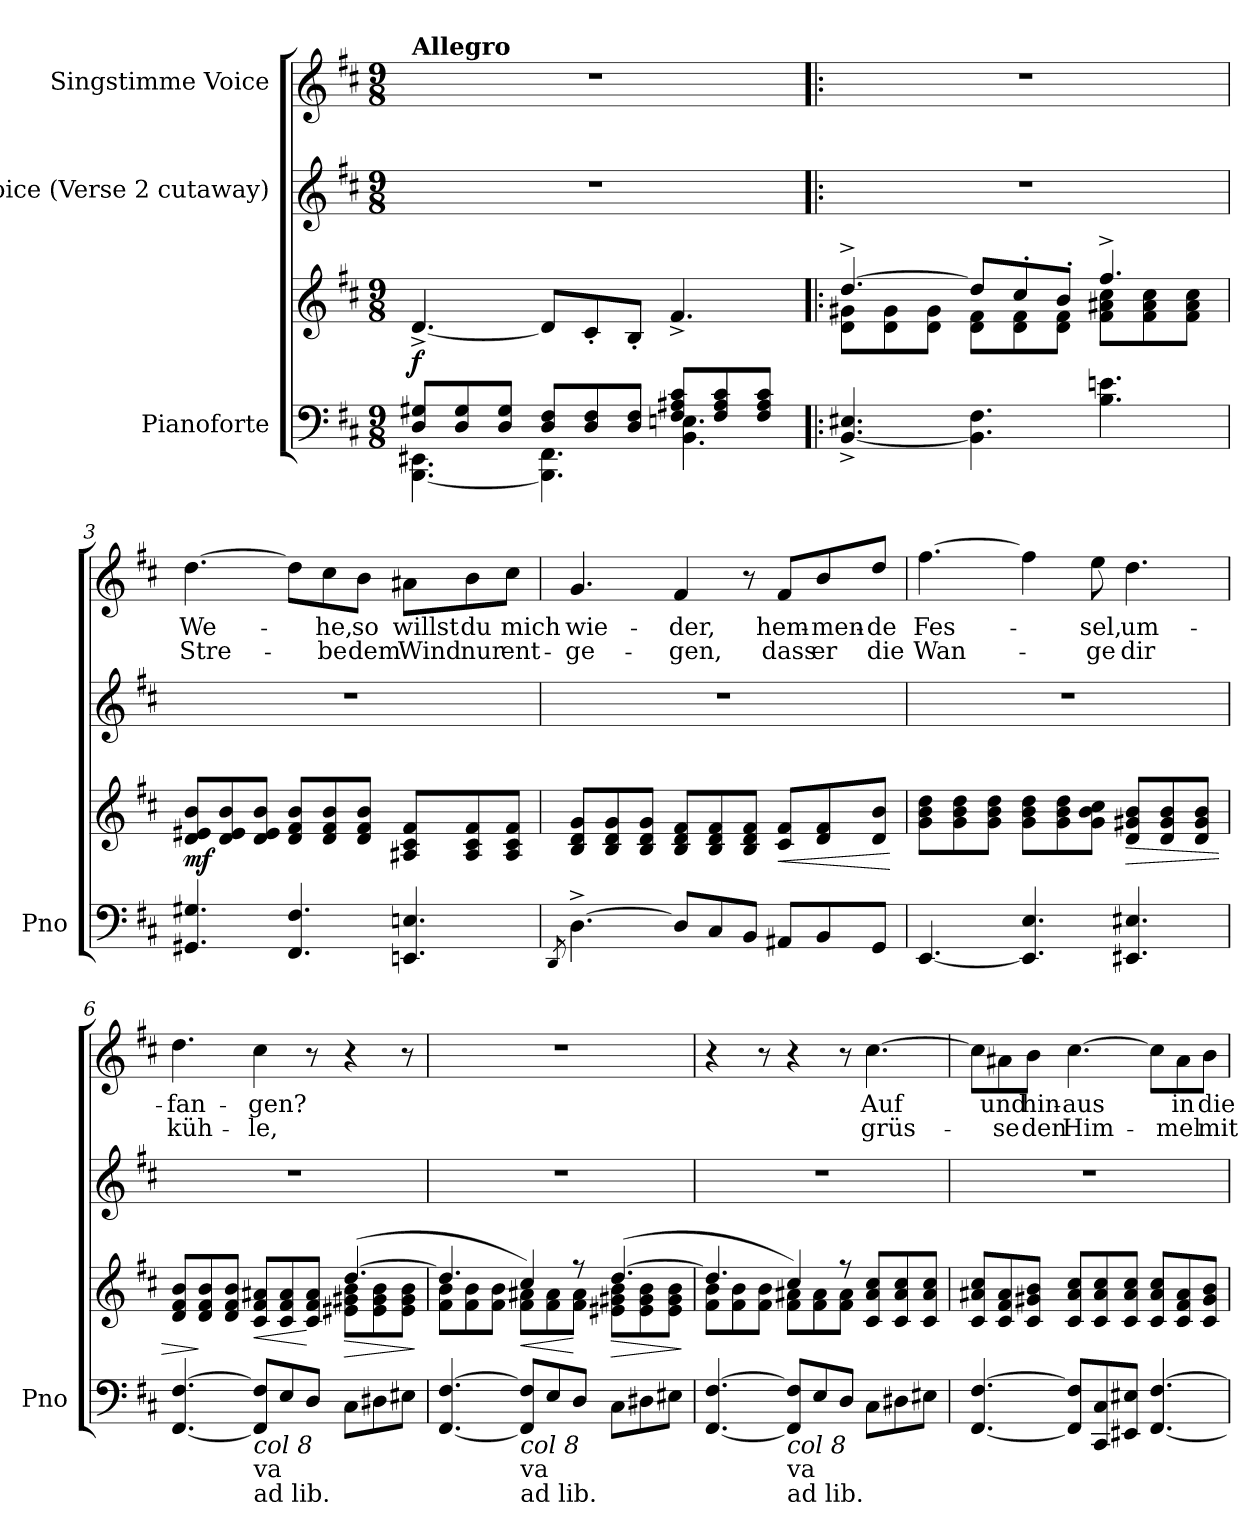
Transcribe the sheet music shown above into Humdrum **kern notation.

**kern	**kern	**dynam	**kern	**kern	**text	**text
*part3	*part3	*part3	*part2	*part1	*part1	*part1
*staff4	*staff3	*staff3/4	*staff2	*staff1	*staff1	*staff1
*I"Pianoforte	*	*	*I"Voice (Verse 2 cutaway)	*I"Singstimme Voice	*	*
*I'Pno	*	*	*	*	*	*
*clefF4	*clefG2	*	*clefG2	*clefG2	*	*
*k[f#c#]	*k[f#c#]	*	*k[f#c#]	*k[f#c#]	*	*
*M9/8	*M9/8	*	*M9/8	*M9/8	*	*
=1	=1	=1	=1	=1	=1	=1
*^	*	*	*	*	*	*
!	!	!	!	!	!LO:TX:a:B:t=Allegro	!	!
!	!	!	!LO:DY:a=2	!	!	!	!
8D/ 8G#X/L	[4.BBB\ 4.EE#X\	[4.d^/	f	8%9r	8%9r	.	.
8D/ 8G#/	.	.	.	.	.	.	.
8D/ 8G#/J	.	.	.	.	.	.	.
8D/ 8F#/L	4.BBB\] 4.FF#\	8d/L]	.	.	.	.	.
8D/ 8F#/	.	8c#'/	.	.	.	.	.
8D/ 8F#/J	.	8B'/J	.	.	.	.	.
8F#/ 8A#X/ 8c#/L	4.BB\ 4.En\	4.f#^/	.	.	.	.	.
8F#/ 8A#/ 8c#/	.	.	.	.	.	.	.
8F#/ 8A#/ 8c#/J	.	.	.	.	.	.	.
*v	*v	*	*	*	*	*	*
=2!|:	=2!|:	=2!|:	=2!|:	=2!|:	=2!|:	=2!|:
*	*^	*	*	*	*	*
[4.BB/^ 4.E#X/^	[4.dd^/	8d\ 8g#X\L	.	8%9r	8%9r	.	.
.	.	8d\ 8g#\	.	.	.	.	.
.	.	8d\ 8g#\J	.	.	.	.	.
4.BB\] 4.F#\	8dd/L]	8d\ 8f#\L	.	.	.	.	.
.	8cc#'/	8d\ 8f#\	.	.	.	.	.
.	8b'/J	8d\ 8f#\J	.	.	.	.	.
4.B\ 4.en\	4.ff#^/	8f#\ 8a#X\ 8cc#\L	.	.	.	.	.
.	.	8f#\ 8a#\ 8cc#\	.	.	.	.	.
.	.	8f#\ 8a#\ 8cc#\J	.	.	.	.	.
!!LO:LB:g=z
=3	=3	=3	=3	=3	=3	=3	=3
!	!	!	!LO:DY:a=2	!	!	!LO:LY:b	!LO:LY:b
*	*v	*v	*	*	*	*	*
4.GG#X/ 4.G#X/	8d/ 8e#X/ 8b/L	mf	8%9r	[4.dd\	We-	Stre-
.	8d/ 8e#/ 8b/	.	.	.	.	.
.	8d/ 8e#/ 8b/J	.	.	.	.	.
4.FF#/ 4.F#/	8d/ 8f#/ 8b/L	.	.	8dd\L]	.	.
!	!	!	!	!	!LO:LY:b	!LO:LY:b
.	8d/ 8f#/ 8b/	.	.	8cc#\	-he,	-be
!	!	!	!	!	!LO:LY:b	!LO:LY:b
.	8d/ 8f#/ 8b/J	.	.	8b\J	so	dem
!	!	!	!	!	!LO:LY:b	!LO:LY:b
4.EEn/ 4.En/	8A#X/ 8c#/ 8f#/L	.	.	8a#X\L	willst	Wind
!	!	!	!	!	!LO:LY:b	!LO:LY:b
.	8A#/ 8c#/ 8f#/	.	.	8b\	du	nur
!	!	!	!	!	!LO:LY:b	!LO:LY:b
.	8A#/ 8c#/ 8f#/J	.	.	8cc#\J	mich	ent-
=4	=4	=4	=4	=4	=4	=4
8qDD/	.	.	.	.	.	.
!	!	!	!	!	!LO:LY:b	!LO:LY:b
[4.D^\	8B/ 8d/ 8g/L	.	8%9r	4.g/	wie-	-ge-
.	8B/ 8d/ 8g/	.	.	.	.	.
.	8B/ 8d/ 8g/J	.	.	.	.	.
!	!	!	!	!	!LO:LY:b	!LO:LY:b
8D/L]	8B/ 8d/ 8f#/L	.	.	4f#/	-der,	-gen,
8C#/	8B/ 8d/ 8f#/	.	.	.	.	.
8BB/J	8B/ 8d/ 8f#/J	.	.	8r	.	.
!	!	!LO:HP:b	!	!	!LO:LY:b	!LO:LY:b
8AA#X/L	8c#/ 8f#/L	<	.	8f#/L	hem-	dass
!	!	!	!	!	!LO:LY:b	!LO:LY:b
8BB/	8d/ 8f#/	.	.	8b/	-men-	er
!	!	!	!	!	!LO:LY:b	!LO:LY:b
8GG/J	8d/ 8b/J	.	.	8dd/J	-de	die
.	.	[	.	.	.	.
=5	=5	=5	=5	=5	=5	=5
!	!	!	!	!	!LO:LY:b	!LO:LY:b
[4.EE/	8g\ 8b\ 8dd\L	.	8%9r	[4.ff#\	Fes-	Wan-
.	8g\ 8b\ 8dd\	.	.	.	.	.
.	8g\ 8b\ 8dd\J	.	.	.	.	.
4.EE/] 4.E/	8g\ 8b\ 8dd\L	.	.	4ff#\]	.	.
.	8g\ 8b\ 8dd\	.	.	.	.	.
!	!	!	!	!	!LO:LY:b	!LO:LY:b
.	8g\ 8b\ 8cc#\J	.	.	8ee\	-sel,	-ge
!	!	!LO:HP:b	!	!	!LO:LY:b	!LO:LY:b
4.EE#X/ 4.E#X/	8d/ 8g#X/ 8b/L	>	.	4.dd\	um-	dir
.	8d/ 8g#/ 8b/	.	.	.	.	.
.	8d/ 8g#/ 8b/J	.	.	.	.	.
!!LO:LB:g=z
=6	=6	=6	=6	=6	=6	=6
*	*^	*	*	*	*	*
!	!	!	!	!	!	!LO:LY:b	!LO:LY:b
[4.FF#/ [4.F#/	8d/ 8f#/ 8b/L	2.ryy	.	8%9r	4.dd\	-fan-	küh-
.	8d/ 8f#/ 8b/	.	]	.	.	.	.
.	8d/ 8f#/ 8b/J	.	.	.	.	.	.
!LO:TX:b:i:t=col 8	!	!	!	!	!	!	!
!LO:TX:b:t=va	!	!	!	!	!	!	!
!LO:TX:b:t=ad lib.	!	!	!	!	!	!	!
!	!	!	!LO:HP:b	!	!	!LO:LY:b	!LO:LY:b
8FF#/] 8F#/]L	8c#/ 8f#/ 8a#X/L	.	<	.	4cc#\	-gen?	-le,
8E/	8c#/ 8f#/ 8a#/	.	.	.	.	.	.
8D/J	8c#/ 8f#/ 8a#/J	.	[	.	8r	.	.
!	!	!	!LO:HP:b	!	!	!	!
8C#\L	(>[4.dd/	8e#X\ 8g#X\ 8b\L	>	.	4r	.	.
8D#X\	.	8e#\ 8g#\ 8b\	.	.	.	.	.
8E#X\J	.	8e#\ 8g#\ 8b\J	.	.	8r	.	.
*	*v	*v	*	*	*	*	*
.	.	]	.	.	.	.
=7	=7	=7	=7	=7	=7	=7
*	*^	*	*	*	*	*
[4.FF#/ [4.F#/	4.dd/]	8f#\ 8b\L	.	8%9r	8%9r	.	.
.	.	8f#\ 8b\	.	.	.	.	.
.	.	8f#\ 8b\J	.	.	.	.	.
!LO:TX:b:i:t=col 8	!	!	!	!	!	!	!
!LO:TX:b:t=va	!	!	!	!	!	!	!
!LO:TX:b:t=ad lib.	!	!	!	!	!	!	!
!	!	!	!LO:HP:b	!	!	!	!
8FF#/] 8F#/]L	4cc#/)	8f#\ 8a#X\L	<	.	.	.	.
8E/	.	8f#\ 8a#\	.	.	.	.	.
8D/J	8r	8f#\ 8a#\J	[	.	.	.	.
!	!	!	!LO:HP:b	!	!	!	!
8C#\L	(>[4.dd/	8e#X\ 8g#X\ 8b\L	>	.	.	.	.
8D#X\	.	8e#\ 8g#\ 8b\	.	.	.	.	.
8E#X\J	.	8e#\ 8g#\ 8b\J	.	.	.	.	.
*	*v	*v	*	*	*	*	*
.	.	]	.	.	.	.
=8	=8	=8	=8	=8	=8	=8
*	*^	*	*	*	*	*
[4.FF#/ [4.F#/	4.dd/]	8f#\ 8b\L	.	8%9r	4r	.	.
.	.	8f#\ 8b\	.	.	.	.	.
.	.	8f#\ 8b\J	.	.	8r	.	.
!LO:TX:b:i:t=col 8	!	!	!	!	!	!	!
!LO:TX:b:t=va	!	!	!	!	!	!	!
!LO:TX:b:t=ad lib.	!	!	!	!	!	!	!
8FF#/] 8F#/]L	4cc#/)	8f#\ 8a#X\L	.	.	4r	.	.
8E/	.	8f#\ 8a#\	.	.	.	.	.
8D/J	8r	8f#\ 8a#\J	.	.	8r	.	.
!	!	!	!	!	!	!LO:LY:b	!LO:LY:b
8C#\L	8c#/ 8a#/ 8cc#/L	4.ryy	.	.	[4.cc#\	Auf	grüs-
8D#X\	8c#/ 8a#/ 8cc#/	.	.	.	.	.	.
8E#X\J	8c#/ 8a#/ 8cc#/J	.	.	.	.	.	.
*	*v	*v	*	*	*	*	*
!!LO:LB:g=z
=9	=9	=9	=9	=9	=9	=9
[4.FF#/ [4.F#/	8c#/ 8a#X/ 8cc#/L	.	8%9r	8cc#\L]	.	.
!	!	!	!	!	!LO:LY:b	!LO:LY:b
.	8c#/ 8f#/ 8a#/	.	.	8a#X\	und	-se
!	!	!	!	!	!LO:LY:b	!LO:LY:b
.	8c#/ 8g#X/ 8b/J	.	.	8b\J	hin-	den
!	!	!	!	!	!LO:LY:b	!LO:LY:b
8FF#/] 8F#/]L	8c#/ 8a#/ 8cc#/L	.	.	[4.cc#\	-aus	Him-
8CC#/ 8C#/	8c#/ 8a#/ 8cc#/	.	.	.	.	.
8EE#X/ 8E#X/J	8c#/ 8a#/ 8cc#/J	.	.	.	.	.
[4.FF#/ [4.F#/	8c#/ 8a#/ 8cc#/L	.	.	8cc#\L]	.	.
!	!	!	!	!	!LO:LY:b	!LO:LY:b
.	8c#/ 8f#/ 8a#/	.	.	8a#\	in	-mel
!	!	!	!	!	!LO:LY:b	!LO:LY:b
.	8c#/ 8g#/ 8b/J	.	.	8b\J	die	mit
=	=	=	=	=	=	=
*-	*-	*-	*-	*-	*-	*-
